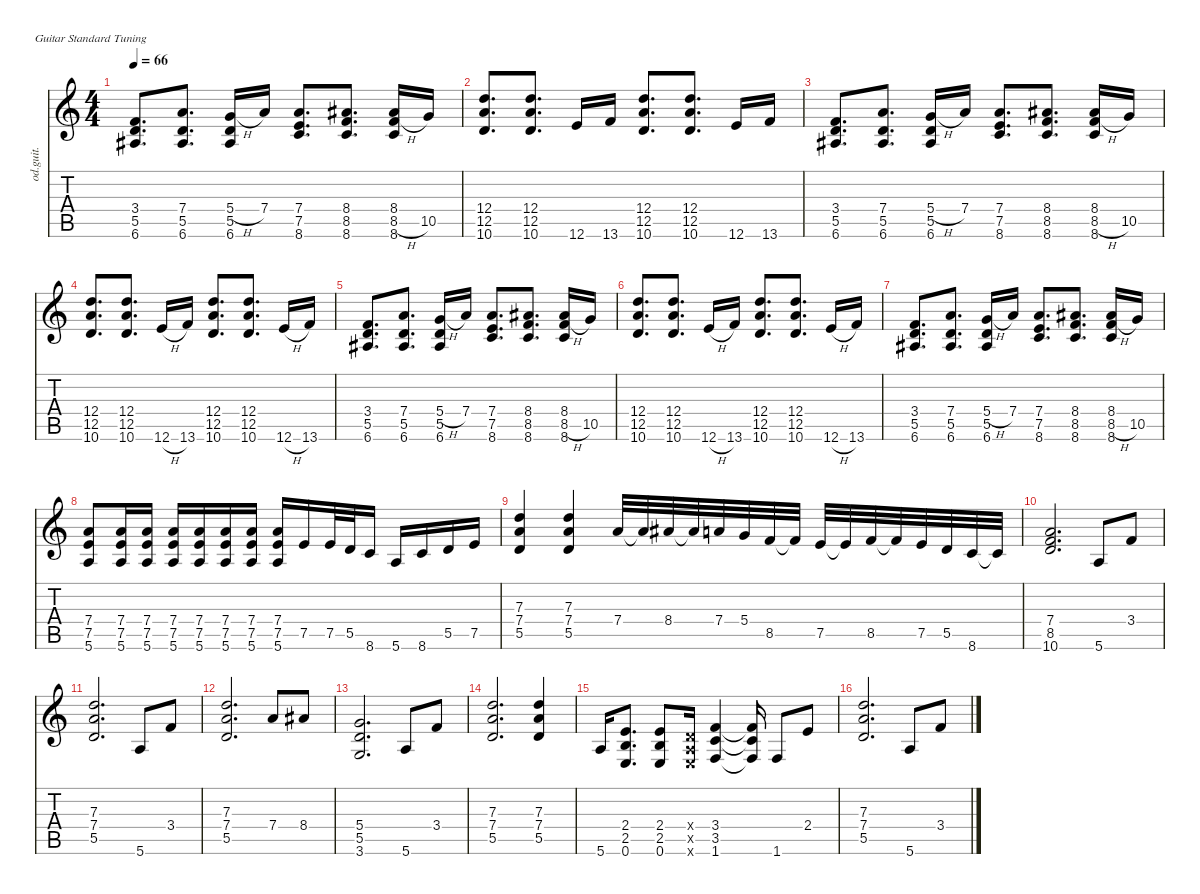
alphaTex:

\defaultSystemsLayout 4
\hideDynamics
\bracketExtendMode nobrackets
\otherSystemsTrackNameOrientation horizontal
\track ("Overdriven Guitar" "od.guit.") {instrument overdrivenguitar}
\staff {score tabs}
\tuning (E4 B3 G3 D3 A2 E2)
\ts (4 4)
\tempo 66
\clef g2
\ks c
(6.6{acc #} 5.5 3.4).8{d dy mf beam Up} (6.6{acc #} 5.5 7.4).8{d beam Up} (5.4{h} 6.6{acc #} 5.5).16{beam Up} 7.4.16{beam Up} (8.6 7.5 7.4).8{d beam Up} (8.6 8.5 8.4{acc #}).8{d beam Up} (8.5{h} 8.6 8.4{acc #}).16{beam Up} 10.5.16{beam Up} |
(10.6 12.5 12.4).8{d beam Up} (10.6 12.5 12.4).8{d beam Up} 12.6.16{beam Up} 13.6.16{beam Up} (10.6 12.5 12.4).8{d beam Up} (10.6 12.5 12.4).8{d beam Up} 12.6.16{beam Up} 13.6.16{beam Up} |
(6.6{acc #} 5.5 3.4).8{d beam Up} (6.6{acc #} 5.5 7.4).8{d beam Up} (5.4{h} 6.6{acc #} 5.5).16{beam Up} 7.4.16{beam Up} (8.6 7.5 7.4).8{d beam Up} (8.6 8.5 8.4{acc #}).8{d beam Up} (8.5{h} 8.6 8.4{acc #}).16{beam Up} 10.5.16{beam Up} |
(10.6 12.5 12.4).8{d beam Up} (10.6 12.5 12.4).8{d beam Up} 12.6{h}.16{beam Up} 13.6.16{beam Up} (10.6 12.5 12.4).8{d beam Up} (10.6 12.5 12.4).8{d beam Up} 12.6{h}.16{beam Up} 13.6.16{beam Up} |
(6.6{acc #} 5.5 3.4).8{d beam Up} (6.6{acc #} 5.5 7.4).8{d beam Up} (5.4{h} 6.6{acc #} 5.5).16{beam Up} 7.4.16{beam Up} (8.6 7.5 7.4).8{d beam Up} (8.6 8.5 8.4{acc #}).8{d beam Up} (8.5{h} 8.6 8.4{acc #}).16{beam Up} 10.5.16{beam Up} |
(10.6 12.5 12.4).8{d beam Up} (10.6 12.5 12.4).8{d beam Up} 12.6{h}.16{beam Up} 13.6.16{beam Up} (10.6 12.5 12.4).8{d beam Up} (10.6 12.5 12.4).8{d beam Up} 12.6{h}.16{beam Up} 13.6.16{beam Up} |
(6.6{acc #} 5.5 3.4).8{d beam Up} (6.6{acc #} 5.5 7.4).8{d beam Up} (5.4{h} 6.6{acc #} 5.5).16{beam Up} 7.4.16{beam Up} (8.6 7.5 7.4).8{d beam Up} (8.6 8.5 8.4{acc #}).8{d beam Up} (8.5{h} 8.6 8.4{acc #}).16{beam Up} 10.5.16{beam Up} |
(5.6 7.5 7.4).8{beam Up} (5.6 7.5 7.4).16{beam Up} (5.6 7.5 7.4).16{beam Up} (5.6 7.5 7.4).16{beam Up} (5.6 7.5 7.4).16{beam Up} (5.6 7.5 7.4).16{beam Up} (5.6 7.5 7.4).16{beam Up} (5.6 7.5 7.4).16{beam Up} 7.5.16{beam Up} 7.5.32{beam Up} 5.5.32{beam Up} 8.6.16{beam Up} 5.6.16{beam Up} 8.6.16{beam Up} 5.5.16{beam Up} 7.5.16{beam Up} |
(5.5 7.4 7.3).4{beam Up} (5.5 7.4 7.3).4{beam Up} 7.4.32{beam Up} 7.4{t}.32{beam Up} 8.4{acc #}.32{beam Up} 8.4{t acc #}.32{beam Up} 7.4.32{beam Up} 5.4.32{beam Up} 8.5.32{beam Up} 8.5{t}.32{beam Up} 7.5.32{beam Up} 7.5{t}.32{beam Up} 8.5.32{beam Up} 8.5{t}.32{beam Up} 7.5.32{beam Up} 5.5.32{beam Up} 8.6.32{beam Up} 8.6{t}.32{beam Up} |
(10.6 8.5 7.4).2{d beam Up} 5.6.8{beam Up} 3.4.8{beam Up} |
(5.5 7.4 7.3).2{d beam Up} 5.6.8{beam Up} 3.4.8{beam Up} |
(5.5 7.4 7.3).2{d beam Up} 7.4.8{beam Up} 8.4{acc #}.8{beam Up} |
(3.6 5.5 5.4).2{d beam Up} 5.6.8{beam Up} 3.4.8{beam Up} |
(5.5 7.4 7.3).2{d beam Up} (5.5 7.4 7.3).4{beam Up} |
5.6.16{beam Up} (0.6 2.5 2.4).8{d beam Up} (0.6 2.5 2.4).8{beam Up} (0.6{x} 0.5{x} 0.4{x}).16{beam Up} (1.6 3.5 3.4).4{beam Up} (3.4{t} 3.5{t} 1.6{t}).16{beam Up} 1.6.8{beam Up} 2.4.8{beam Up} |
(5.5 7.4 7.3).2{d beam Up} 5.6.8{beam Up} 3.4.8{beam Up}
